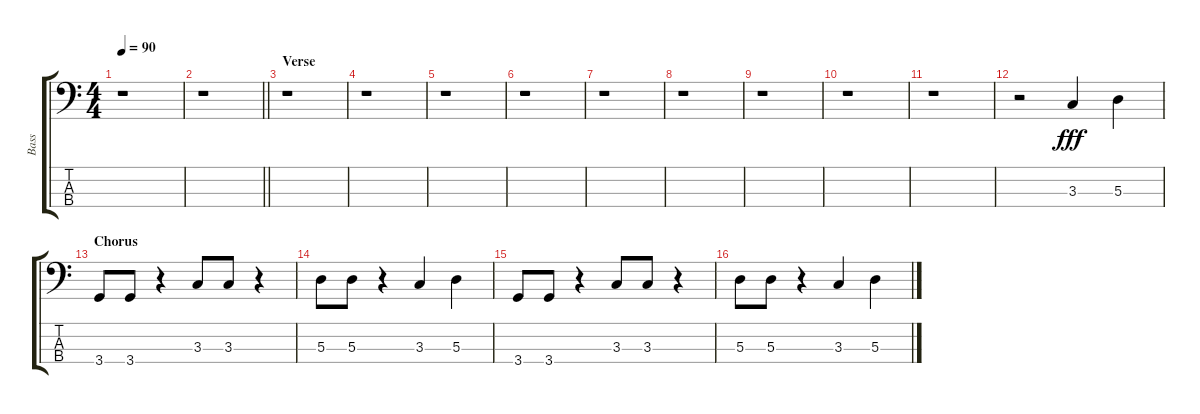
\track ("Bass" "Bass") {instrument electricbassfinger}
\staff {score tabs}
\tuning (G2 D2 A1 E1) {hide}
\ts (4 4)
\tempo 90
\clef f4
\ks c
r.1{dy fff} |
\barLineRight lightlight
r.1 |
\section ("" "Verse")
r.1 |
r.1 |
r.1 |
r.1 |
r.1 |
r.1 |
r.1 |
r.1 |
r.1 |
r.2 3.3.4 5.3.4 |
\section ("" "Chorus")
3.4.8 3.4.8 r.4 3.3.8 3.3.8 r.4 |
5.3.8 5.3.8 r.4 3.3.4 5.3.4 |
3.4.8 3.4.8 r.4 3.3.8 3.3.8 r.4 |
5.3.8 5.3.8 r.4 3.3.4 5.3.4
